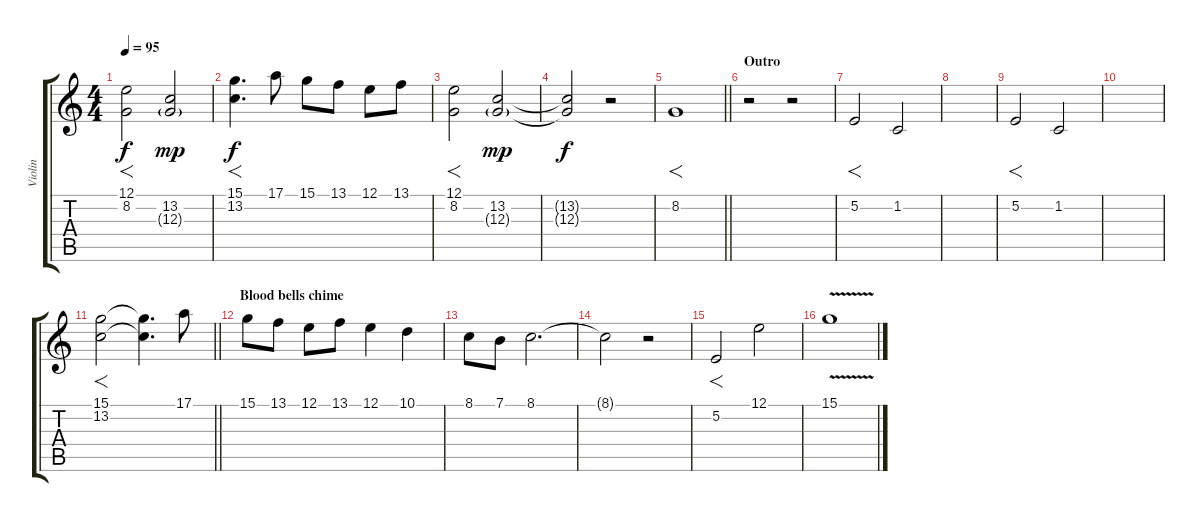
\track ("Violin" "Violin") {instrument violin}
\staff {score tabs}
\tuning (E4 B3 G3 D3 A2 E2) {hide}
\ts (4 4)
\tempo 95
\clef g2
\ks c
(12.1 8.2).2{f dy f} (13.2 12.3{g}).2{dy mp} |
(15.1 13.2).4{f d dy f} 17.1.8 15.1.8 13.1.8 12.1.8 13.1.8 |
(12.1 8.2).2{f} (13.2 12.3{g}).2{dy mp} |
(13.2{t} 12.3{t}).2{dy f} r.2 |
\barLineRight lightlight
8.2.1{f} |
\section ("" "Outro")
r.2 r.2 |
5.2.2{f} 1.2.2 |
|
5.2.2{f} 1.2.2 |
|
\barLineRight lightlight
(15.1 13.2).2{f} (15.1{t} 13.2{t}).4{d} 17.1.8 |
\section ("" "Blood bells chime")
15.1.8 13.1.8 12.1.8 13.1.8 12.1.4 10.1.4 |
8.1.8 7.1.8 8.1.2{d} |
8.1{t}.2 r.2 |
5.2.2{f} 12.1.2 |
15.1{v}.1
